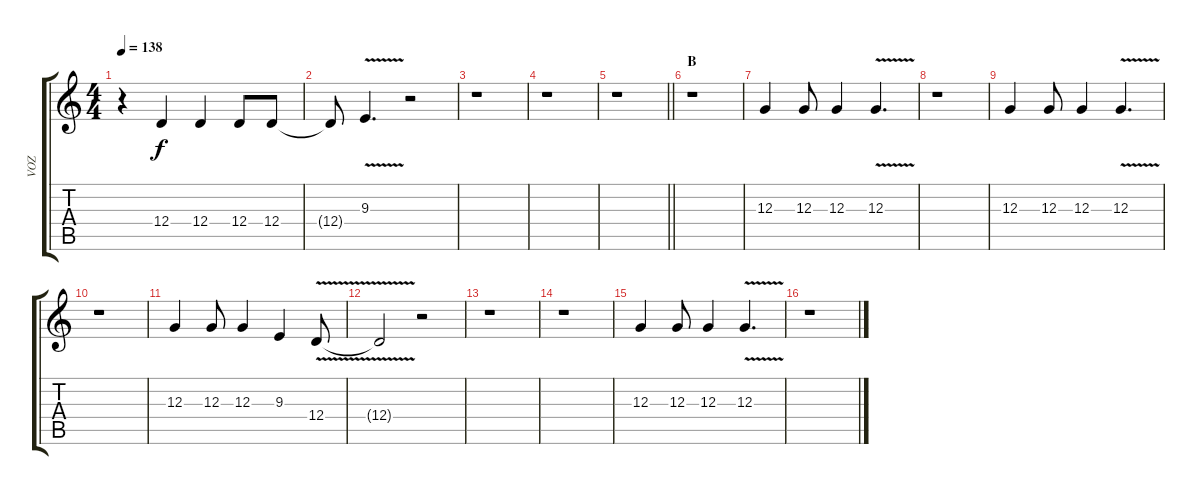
\track ("VOZ" "VOZ") {instrument flute}
\staff {score tabs}
\tuning (E4 B3 G3 D3 A2 E2) {hide}
\ts (4 4)
\tempo 138
\clef g2
\ks c
r.4{dy f} 12.4.4 12.4.4 12.4.8 12.4.8 |
12.4{t}.8 9.3{v}.4{d} r.2 |
r.1 |
r.1 |
\barLineRight lightlight
r.1 |
\section ("" "B")
r.1 |
12.3.4 12.3.8 12.3.4 12.3{v}.4{d} |
r.1 |
12.3.4 12.3.8 12.3.4 12.3{v}.4{d} |
r.1 |
12.3.4 12.3.8 12.3.4 9.3.4 12.4{v}.8 |
12.4{t}.2 r.2 |
r.1 |
r.1 |
12.3.4 12.3.8 12.3.4 12.3{v}.4{d} |
r.1
